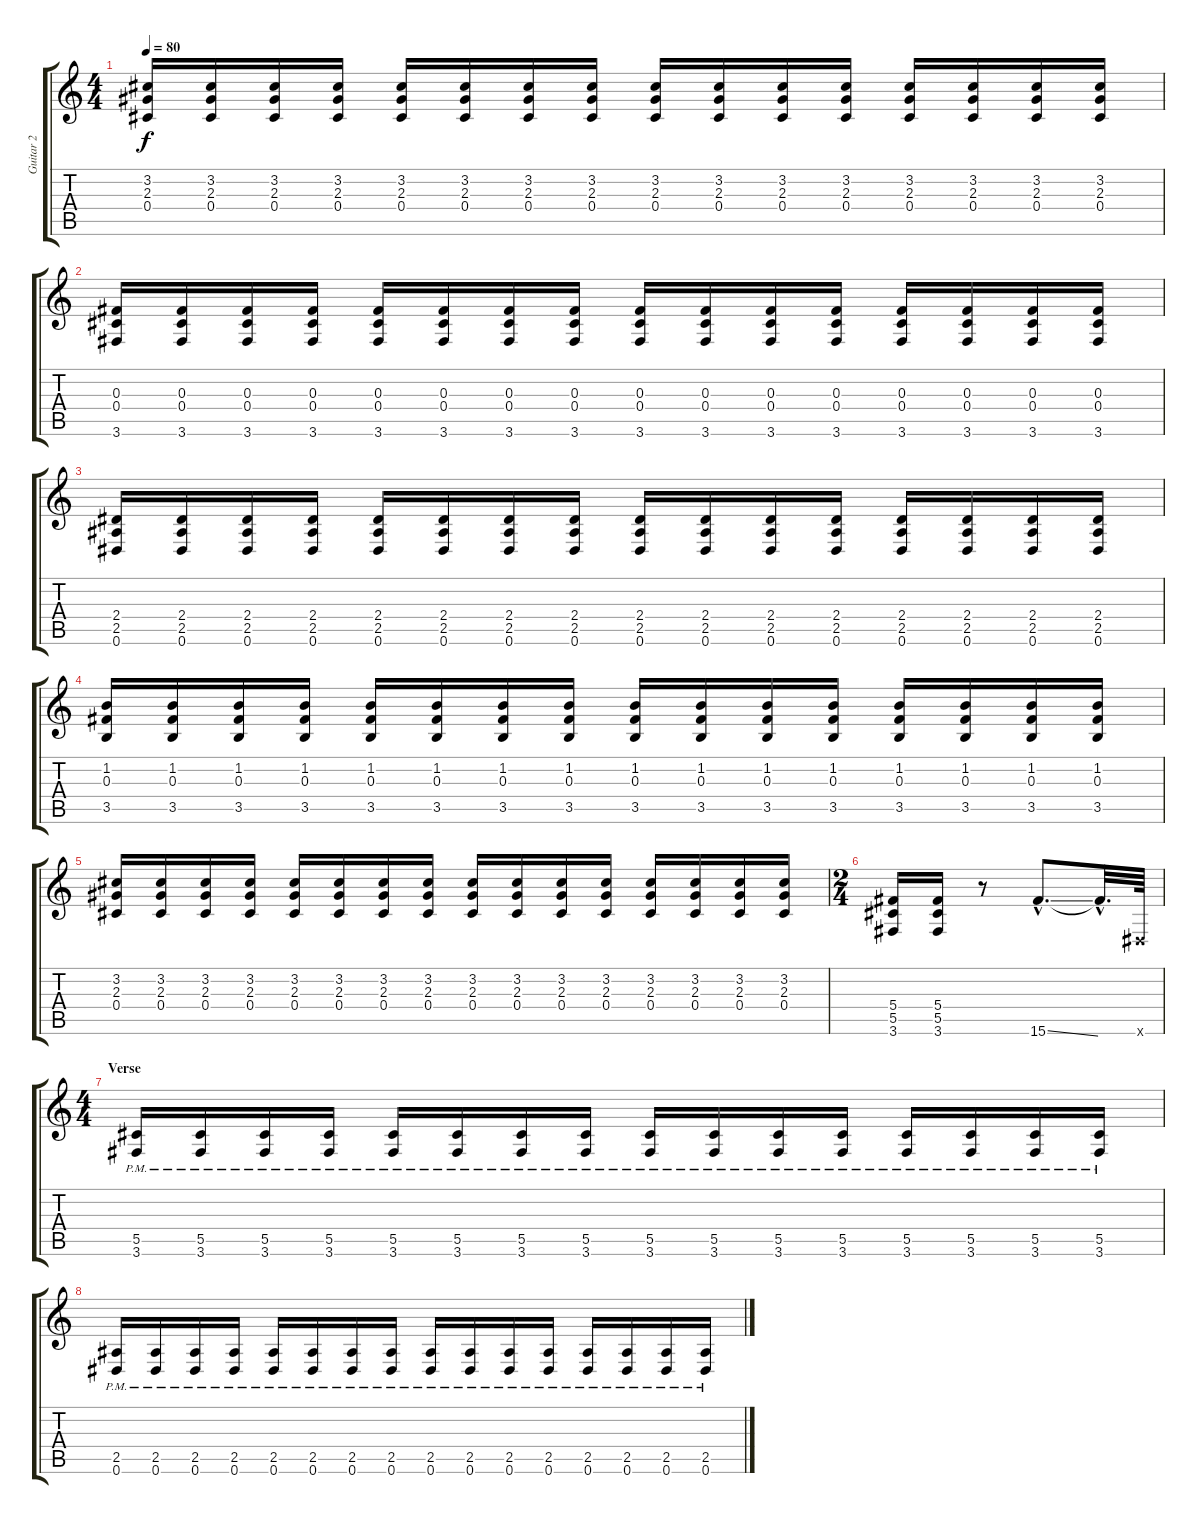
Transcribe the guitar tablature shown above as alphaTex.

\track ("Guitar 2" "Guitar 2") {instrument distortionguitar}
\staff {score tabs}
\tuning (Eb4 Bb3 Gb3 Db3 Ab2 Eb2) {hide}
\ts (4 4)
\tempo 80
\clef g2
\ks c
(3.2 2.3 0.4).16{dy f} (3.2 2.3 0.4).16 (3.2 2.3 0.4).16 (3.2 2.3 0.4).16 (3.2 2.3 0.4).16 (3.2 2.3 0.4).16 (3.2 2.3 0.4).16 (3.2 2.3 0.4).16 (3.2 2.3 0.4).16 (3.2 2.3 0.4).16 (3.2 2.3 0.4).16 (3.2 2.3 0.4).16 (3.2 2.3 0.4).16 (3.2 2.3 0.4).16 (3.2 2.3 0.4).16 (3.2 2.3 0.4).16 |
(0.3 0.4 3.6).16 (0.3 0.4 3.6).16 (0.3 0.4 3.6).16 (0.3 0.4 3.6).16 (0.3 0.4 3.6).16 (0.3 0.4 3.6).16 (0.3 0.4 3.6).16 (0.3 0.4 3.6).16 (0.3 0.4 3.6).16 (0.3 0.4 3.6).16 (0.3 0.4 3.6).16 (0.3 0.4 3.6).16 (0.3 0.4 3.6).16 (0.3 0.4 3.6).16 (0.3 0.4 3.6).16 (0.3 0.4 3.6).16 |
(2.4 2.5 0.6).16 (2.4 2.5 0.6).16 (2.4 2.5 0.6).16 (2.4 2.5 0.6).16 (2.4 2.5 0.6).16 (2.4 2.5 0.6).16 (2.4 2.5 0.6).16 (2.4 2.5 0.6).16 (2.4 2.5 0.6).16 (2.4 2.5 0.6).16 (2.4 2.5 0.6).16 (2.4 2.5 0.6).16 (2.4 2.5 0.6).16 (2.4 2.5 0.6).16 (2.4 2.5 0.6).16 (2.4 2.5 0.6).16 |
(1.2 0.3 3.5).16 (1.2 0.3 3.5).16 (1.2 0.3 3.5).16 (1.2 0.3 3.5).16 (1.2 0.3 3.5).16 (1.2 0.3 3.5).16 (1.2 0.3 3.5).16 (1.2 0.3 3.5).16 (1.2 0.3 3.5).16 (1.2 0.3 3.5).16 (1.2 0.3 3.5).16 (1.2 0.3 3.5).16 (1.2 0.3 3.5).16 (1.2 0.3 3.5).16 (1.2 0.3 3.5).16 (1.2 0.3 3.5).16 |
(3.2 2.3 0.4).16 (3.2 2.3 0.4).16 (3.2 2.3 0.4).16 (3.2 2.3 0.4).16 (3.2 2.3 0.4).16 (3.2 2.3 0.4).16 (3.2 2.3 0.4).16 (3.2 2.3 0.4).16 (3.2 2.3 0.4).16 (3.2 2.3 0.4).16 (3.2 2.3 0.4).16 (3.2 2.3 0.4).16 (3.2 2.3 0.4).16 (3.2 2.3 0.4).16 (3.2 2.3 0.4).16 (3.2 2.3 0.4).16 |
\ts (2 4)
(5.4 5.5 3.6).16 (5.4 5.5 3.6).16 r.8 15.6{ss hac}.8{d} 15.6{hac t}.32{d} 0.6{x}.64 |
\ts (4 4)
\section ("" "Verse")
(5.5{pm} 3.6{pm}).16 (5.5{pm} 3.6{pm}).16 (5.5{pm} 3.6{pm}).16 (5.5{pm} 3.6{pm}).16 (5.5{pm} 3.6{pm}).16 (5.5{pm} 3.6{pm}).16 (5.5{pm} 3.6{pm}).16 (5.5{pm} 3.6{pm}).16 (5.5{pm} 3.6{pm}).16 (5.5{pm} 3.6{pm}).16 (5.5{pm} 3.6{pm}).16 (5.5{pm} 3.6{pm}).16 (5.5{pm} 3.6{pm}).16 (5.5{pm} 3.6{pm}).16 (5.5{pm} 3.6{pm}).16 (5.5{pm} 3.6{pm}).16 |
(2.5{pm} 0.6).16 (2.5{pm} 0.6).16 (2.5{pm} 0.6).16 (2.5{pm} 0.6).16 (2.5{pm} 0.6).16 (2.5{pm} 0.6).16 (2.5{pm} 0.6).16 (2.5{pm} 0.6).16 (2.5{pm} 0.6).16 (2.5{pm} 0.6).16 (2.5{pm} 0.6).16 (2.5{pm} 0.6).16 (2.5{pm} 0.6).16 (2.5{pm} 0.6).16 (2.5{pm} 0.6).16 (2.5{pm} 0.6).16
